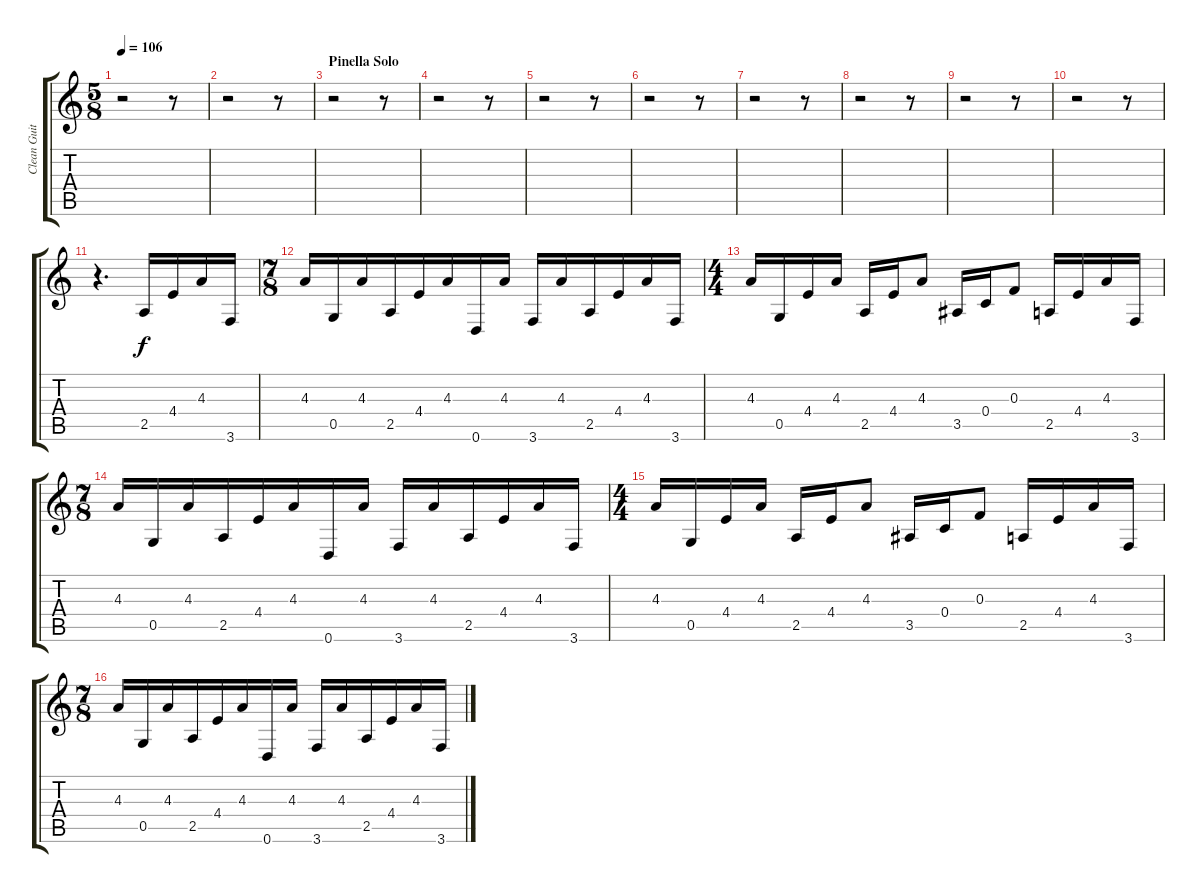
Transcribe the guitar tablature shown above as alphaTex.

\track ("Clean Guitar Right" "Clean Guit") {instrument electricguitarclean}
\staff {score tabs}
\tuning (D4 A3 F3 C3 G2 D2) {hide}
\ts (5 8)
\tempo 106
\clef g2
\ks c
r.2{dy f} r.8 |
r.2 r.8 |
\section ("" "Pinella Solo")
r.2 r.8 |
r.2 r.8 |
r.2 r.8 |
r.2 r.8 |
r.2 r.8 |
r.2 r.8 |
r.2 r.8 |
r.2 r.8 |
r.4{d} 2.5.16 4.4.16 4.3.16 3.6.16 |
\ts (7 8)
4.3.16 0.5.16 4.3.16 2.5.16 4.4.16 4.3.16 0.6.16 4.3.16 3.6.16 4.3.16 2.5.16 4.4.16 4.3.16 3.6.16 |
\ts (4 4)
4.3.16 0.5.16 4.4.16 4.3.16 2.5.16 4.4.16 4.3.8 3.5.16 0.4.16 0.3.8 2.5.16 4.4.16 4.3.16 3.6.16 |
\ts (7 8)
4.3.16 0.5.16 4.3.16 2.5.16 4.4.16 4.3.16 0.6.16 4.3.16 3.6.16 4.3.16 2.5.16 4.4.16 4.3.16 3.6.16 |
\ts (4 4)
4.3.16 0.5.16 4.4.16 4.3.16 2.5.16 4.4.16 4.3.8 3.5.16 0.4.16 0.3.8 2.5.16 4.4.16 4.3.16 3.6.16 |
\ts (7 8)
4.3.16 0.5.16 4.3.16 2.5.16 4.4.16 4.3.16 0.6.16 4.3.16 3.6.16 4.3.16 2.5.16 4.4.16 4.3.16 3.6.16
